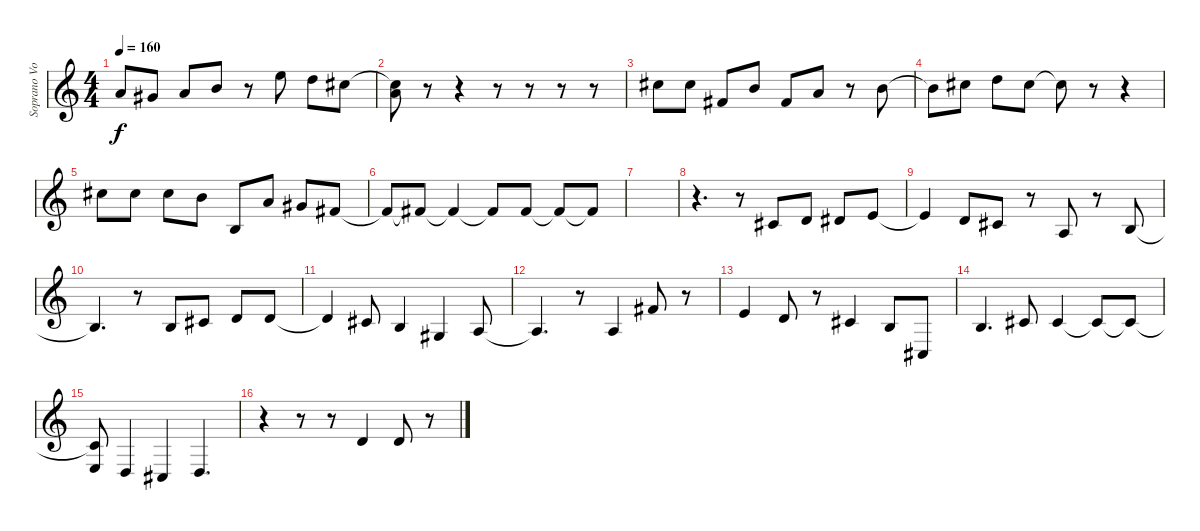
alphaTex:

\track ("Soprano Voice" "Soprano Vo") {instrument voiceoohs}
\staff {score}
\tuning (E4 B3 G3 D3 A2 E2 B1) {hide}
\ts (4 4)
\tempo 160
\clef g2
\ks c
5.1.8{dy f} 4.1.8 5.1.8 7.1.8 r.8 12.1.8 10.1.8 9.1.8 |
(9.1{t} 10.2).8 r.8 r.4 r.8 r.8 r.8 r.8 |
9.1.8 9.1.8 2.1.8 7.1.8 2.1.8 5.1.8 r.8 7.1.8 |
7.1{t}.8 9.1.8 10.1.8 9.1.8 9.1{t}.8 r.8 r.4 |
9.1.8 9.1.8 9.1.8 7.1.8 0.2.8 5.1.8 4.1.8 2.1.8 |
2.1{t}.8 2.1{t}.8 2.1{t}.4 2.1{t}.8 2.1.8 2.1{t}.8 2.1{t}.8 |
|
r.4{d} r.8 2.2.8 3.2.8 4.2.8 0.1.8 |
0.1{t}.4 3.2.8 2.2.8 r.8 2.3.8 r.8 0.2.8 |
0.2{t}.4{d} r.8 0.2.8 2.2.8 3.2.8 3.2.8 |
3.2{t}.4 2.2.8 0.2.4 1.3.4 2.3.8 |
2.3{t}.4{d} r.8 2.3.4 2.1.8 r.8 |
0.1.4 3.2.8 r.8 2.2.4 0.2.8 4.5.8 |
0.2.4{d} 2.2.8 2.2.4 2.2{t}.8 2.2{t}.8 |
(2.2{t} 2.4).8 0.4.4 4.5.4 0.4.4{d} |
r.4 r.8 r.8 3.2.4 3.2.8 r.8
